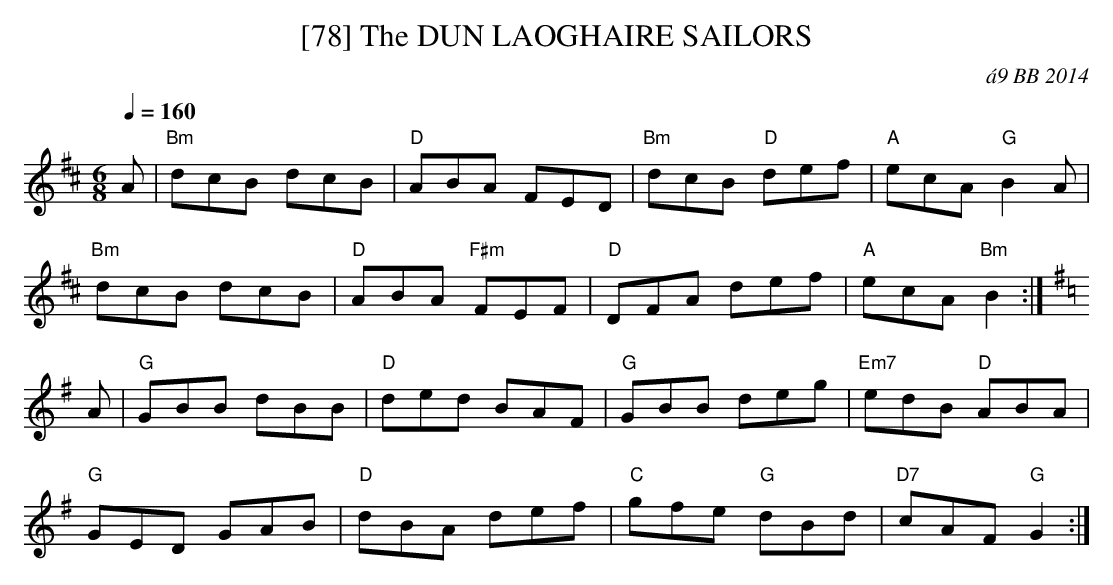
X:1
T:[78] The DUN LAOGHAIRE SAILORS
C:\'a9 BB 2014
M:6/8
Q:1/4=160
K:Bm
A|"Bm"dcB dcB|"D"ABA FED|"Bm"dcB "D"def|"A"ecA "G"B2A|
"Bm"dcB dcB|"D"ABA "F#m"FEF|"D"DFA def|"A"ecA "Bm"B2 :|
K:G
A|"G"GBB dBB|"D"ded BAF|"G"GBB deg|"Em7"edB "D"ABA|
"G"GED GAB|"D"dBA def|"C"gfe "G"dBd|"D7"cAF "G"G2 :|
